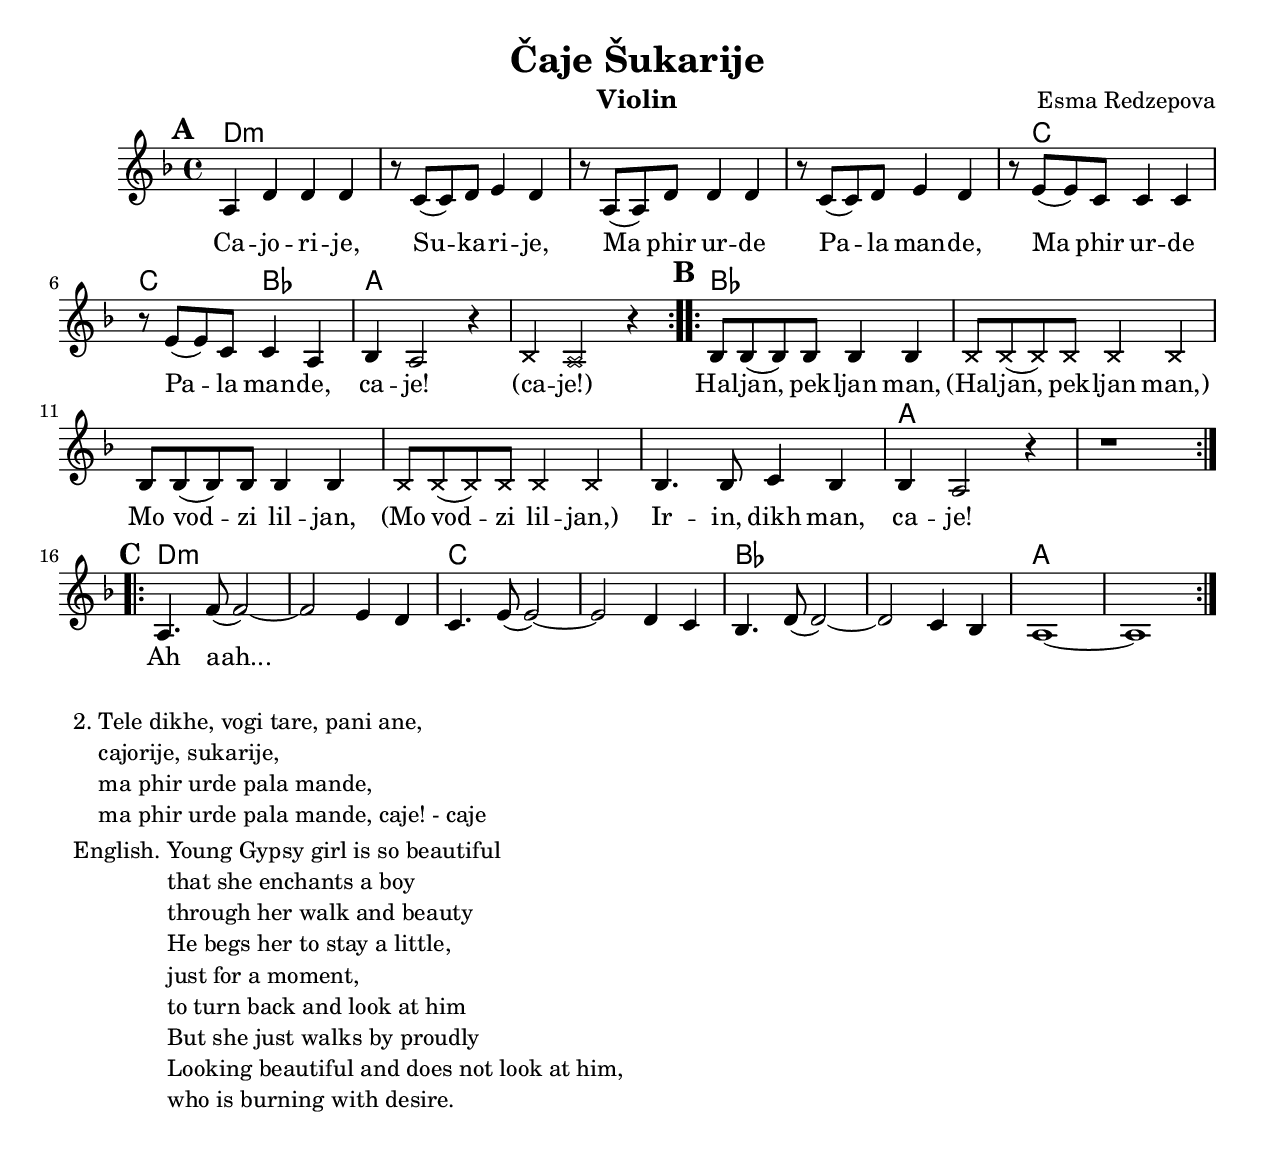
\version "2.18.0"
\include "english.ly"
\paper{
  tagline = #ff
  print-all-headers = ##t
  #(set-paper-size "letter")
}
date = #(strftime "%d-%m-%Y" (localtime (current-time)))

%\markup{ \italic{ \date }  }

%\markup{ Got something to say? }

global = {
  \clef treble
  \key a \minor
  \time 4/4
  \set Score.markFormatter = #format-mark-box-alphabet
}

%#################################### Melody ########################
melody = \relative c' {
  \global
  %\partial 16*3 a16 d f   %lead in notes

  \repeat volta 2{
    \mark \default
    e4 a a a
    r8 g(g) a b4 a |
    r8 e(e) a a4 a |
    r8 g(g) a b4 a
   
    r8 b(b) g g4 g
    r8 b8(b)g g4 e
    f4 e2 r4
    \deadNote{f4 e2 r4}
   

  }
  %\break

  \repeat volta 2{
    \mark \default
    f8 f(f) f f4 f
    \deadNote{f8 f(f) f f4 f}
    f8 f(f) f f4 f
    \deadNote{f8 f(f) f f4 f}
    f4. f8 g4 f
    f4 e2 r4 
    r1
    \break
  }
  \repeat volta 2{
    \mark \default
    e4. c'8(c2)~
    c2b4 a 
    g4. b8(b2)~
    b2 a4 g
    f4. a8(a2)~
    a2 g4 f
    e1~
    e1
  }
  
}
%################################# Lyrics #####################
\addlyrics{ 
  Ca -- jo -- ri -- je, Su -- ka -- ri -- je, 
  Ma phir ur -- de Pa -- la man -- de,
  Ma phir ur -- de 
  Pa -- la man -- de, ca -- je! (ca -- je!)

  Hal -- jan, pek -- ljan man, 
  (Hal -- jan, pek -- ljan man,) 
  Mo vod -- zi lil -- jan,  (Mo vod -- zi lil -- jan,)
  Ir -- in, dikh man, ca -- je!

  Ah aah... 
}

%################################# Chords #######################
harmonies = \chordmode {
  a1*4:m
  s8 g8*7
  g2 f2
  e1*2
  %B
  f1*5 
  e1*2
  %c
  a1*2:m
  g1*2
  f1*2
  e1*2
}

\score {
  <<
    \new ChordNames {
      \set chordChanges = ##f
      \transpose a d \harmonies
    }
    \new Staff  \transpose a d \melody
  >>
  \header{
    title= "Čaje Šukarije"
    subtitle=""
    composer= "Esma Redzepova"
    instrument = "Violin"
    arranger= ""
  }
  \midi{\tempo 4 = 120}
  \layout{indent = 1.0\cm} 
}

% more verses:
\markup{}
\markup {
  \fill-line {
    \hspace #0.1 % distance from left margin
    \column {
      \line { "2."
              \column {
                "Tele dikhe, vogi tare, pani ane,"
                "cajorije, sukarije,"
                "ma phir urde pala mande,"
                "ma phir urde pala mande, caje! - caje"
              }
      }
      \hspace #0.2 % vertical distance between verses
      \line { "English."
              \column {
                
                "Young Gypsy girl is so beautiful"
                "that she enchants a boy"
                "through her walk and beauty"
                "He begs her to stay a little,"
                "just for a moment,"
                "to turn back and look at him"
                "But she just walks by proudly"
                "Looking beautiful and does not look at him,"
                "who is burning with desire."
              }
      }
    }
    \hspace #0.1  % horiz. distance between columns
    \column {
      \line { ""
              \column {
                ""
              }
      }
      \hspace #0.2 % distance between verses
      \line { ""
              \column {
                ""
              }
      }
    }
    \hspace #0.1 % distance to right margin
  }
}



%{
Tele dikhe, vogi tare, pani ane, cajorije, sukarije,
ma phir urde pala mande,
ma phir urde pala mande, caje! - caje

{sot}
Young Gypsy girl is so beautiful
that she enchants a boy
through her walk and beauty
He begs her to stay a little,
just for a moment,
to turn back and look at him
But she just walks by proudly
Looking beautiful and does not look at him,
who is burning with desire.
%}